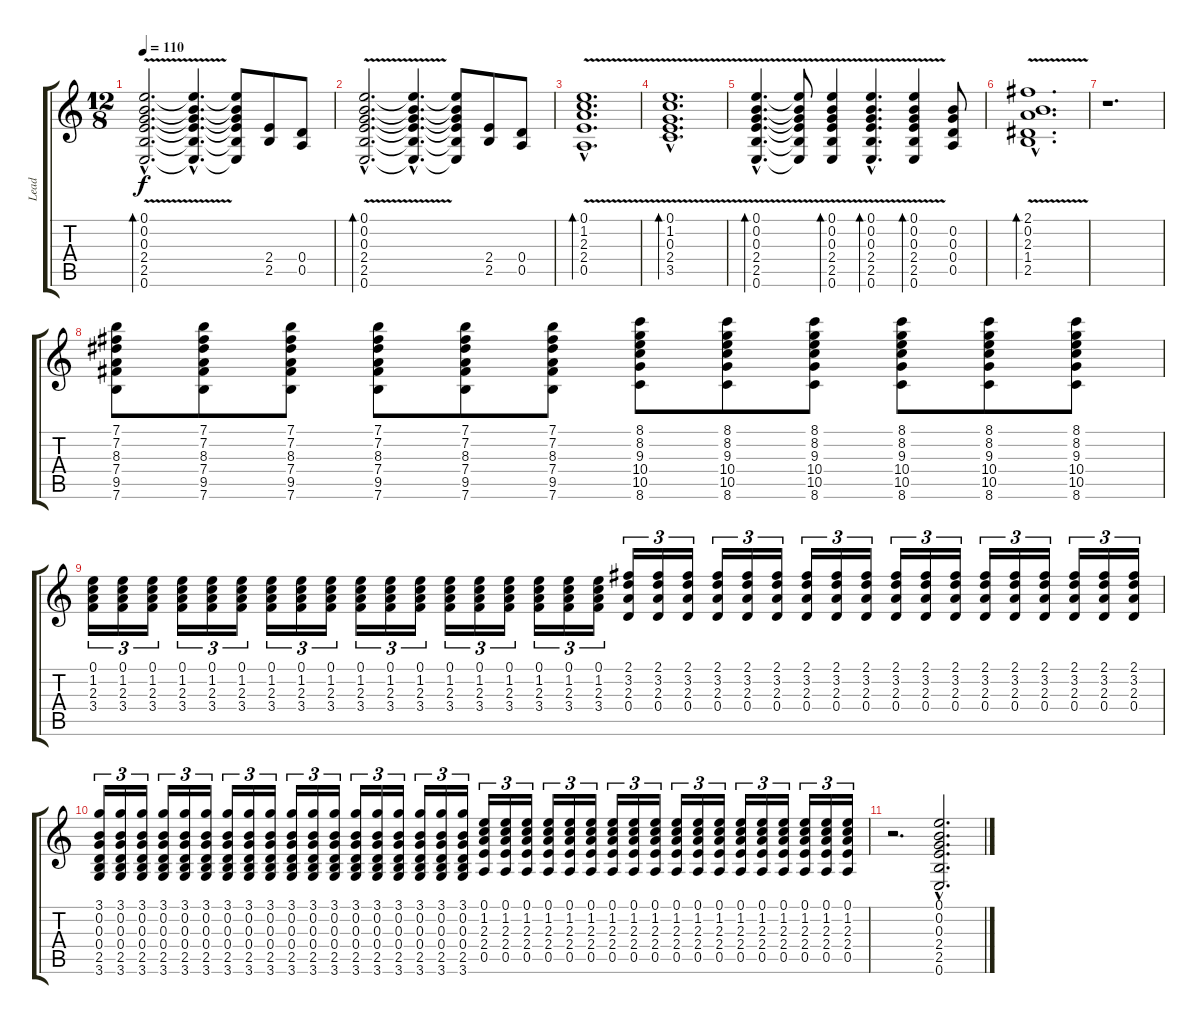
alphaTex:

\track ("Lead" "Lead") {instrument acousticguitarnylon}
\staff {score tabs}
\tuning (E4 B3 G3 D3 A2 E2) {hide}
\ts (12 8)
\tempo 110
\clef g2
\ks c
(0.1{hac} 0.2{hac} 0.3{hac} 2.4{hac} 2.5{hac} 0.6{v hac}).2{d bd 120 dy f} (0.1{hac t} 0.2{hac t} 0.3{hac t} 2.4{hac t} 2.5{hac t} 0.6{hac t}).4{d} (0.1{t} 0.2{t} 0.3{t} 2.4{t} 2.5{t} 0.6{t}).8 (2.4 2.5).8 (0.4 0.5).8 |
(0.1{hac} 0.2{hac} 0.3{hac} 2.4{hac} 2.5{hac} 0.6{v hac}).2{d bd 120} (0.1{hac t} 0.2{hac t} 0.3{hac t} 2.4{hac t} 2.5{hac t} 0.6{hac t}).4{d} (0.1{t} 0.2{t} 0.3{t} 2.4{t} 2.5{t} 0.6{t}).8 (2.4 2.5).8 (0.4 0.5).8 |
(0.1{v hac} 1.2{hac} 2.3{hac} 2.4{hac} 0.5{hac}).1{d bd 120} |
(0.1{hac} 1.2{hac} 0.3{hac} 2.4{hac} 3.5{v hac}).1{d bd 120} |
(0.1{hac} 0.2{hac} 0.3{hac} 2.4{hac} 2.5{hac} 0.6{v hac}).4{d bd 120} (0.1{t} 0.2{t} 0.3{t} 2.4{t} 2.5{t} 0.6{t}).8 (0.1{v} 0.2 0.3 2.4 2.5 0.6).4{bd 120} (0.1{hac} 0.2{hac} 0.3{hac} 2.4{hac} 2.5{hac} 0.6{v hac}).4{d bd 120} (0.1{v} 0.2 0.3 2.4 2.5 0.6).4{bd 120} (0.2 0.3 0.4 0.5).8 |
(2.1{v hac} 0.2{hac} 2.3{hac} 1.4{hac} 2.5{hac}).1{d bd 120} |
r.1{d} |
(7.1 7.2 8.3 7.4 9.5 7.6).8 (7.1 7.2 8.3 7.4 9.5 7.6).8 (7.1 7.2 8.3 7.4 9.5 7.6).8 (7.1 7.2 8.3 7.4 9.5 7.6).8 (7.1 7.2 8.3 7.4 9.5 7.6).8 (7.1 7.2 8.3 7.4 9.5 7.6).8 (8.1 8.2 9.3 10.4 10.5 8.6).8 (8.1 8.2 9.3 10.4 10.5 8.6).8 (8.1 8.2 9.3 10.4 10.5 8.6).8 (8.1 8.2 9.3 10.4 10.5 8.6).8 (8.1 8.2 9.3 10.4 10.5 8.6).8 (8.1 8.2 9.3 10.4 10.5 8.6).8 |
(0.1 1.2 2.3 3.4).16{tu (3 2)} (0.1 1.2 2.3 3.4).16{tu (3 2)} (0.1 1.2 2.3 3.4).16{tu (3 2)} (0.1 1.2 2.3 3.4).16{tu (3 2)} (0.1 1.2 2.3 3.4).16{tu (3 2)} (0.1 1.2 2.3 3.4).16{tu (3 2)} (0.1 1.2 2.3 3.4).16{tu (3 2)} (0.1 1.2 2.3 3.4).16{tu (3 2)} (0.1 1.2 2.3 3.4).16{tu (3 2)} (0.1 1.2 2.3 3.4).16{tu (3 2)} (0.1 1.2 2.3 3.4).16{tu (3 2)} (0.1 1.2 2.3 3.4).16{tu (3 2)} (0.1 1.2 2.3 3.4).16{tu (3 2)} (0.1 1.2 2.3 3.4).16{tu (3 2)} (0.1 1.2 2.3 3.4).16{tu (3 2)} (0.1 1.2 2.3 3.4).16{tu (3 2)} (0.1 1.2 2.3 3.4).16{tu (3 2)} (0.1 1.2 2.3 3.4).16{tu (3 2)} (2.1 3.2 2.3 0.4).16{tu (3 2)} (2.1 3.2 2.3 0.4).16{tu (3 2)} (2.1 3.2 2.3 0.4).16{tu (3 2)} (2.1 3.2 2.3 0.4).16{tu (3 2)} (2.1 3.2 2.3 0.4).16{tu (3 2)} (2.1 3.2 2.3 0.4).16{tu (3 2)} (2.1 3.2 2.3 0.4).16{tu (3 2)} (2.1 3.2 2.3 0.4).16{tu (3 2)} (2.1 3.2 2.3 0.4).16{tu (3 2)} (2.1 3.2 2.3 0.4).16{tu (3 2)} (2.1 3.2 2.3 0.4).16{tu (3 2)} (2.1 3.2 2.3 0.4).16{tu (3 2)} (2.1 3.2 2.3 0.4).16{tu (3 2)} (2.1 3.2 2.3 0.4).16{tu (3 2)} (2.1 3.2 2.3 0.4).16{tu (3 2)} (2.1 3.2 2.3 0.4).16{tu (3 2)} (2.1 3.2 2.3 0.4).16{tu (3 2)} (2.1 3.2 2.3 0.4).16{tu (3 2)} |
(3.1 0.2 0.3 0.4 2.5 3.6).16{tu (3 2)} (3.1 0.2 0.3 0.4 2.5 3.6).16{tu (3 2)} (3.1 0.2 0.3 0.4 2.5 3.6).16{tu (3 2)} (3.1 0.2 0.3 0.4 2.5 3.6).16{tu (3 2)} (3.1 0.2 0.3 0.4 2.5 3.6).16{tu (3 2)} (3.1 0.2 0.3 0.4 2.5 3.6).16{tu (3 2)} (3.1 0.2 0.3 0.4 2.5 3.6).16{tu (3 2)} (3.1 0.2 0.3 0.4 2.5 3.6).16{tu (3 2)} (3.1 0.2 0.3 0.4 2.5 3.6).16{tu (3 2)} (3.1 0.2 0.3 0.4 2.5 3.6).16{tu (3 2)} (3.1 0.2 0.3 0.4 2.5 3.6).16{tu (3 2)} (3.1 0.2 0.3 0.4 2.5 3.6).16{tu (3 2)} (3.1 0.2 0.3 0.4 2.5 3.6).16{tu (3 2)} (3.1 0.2 0.3 0.4 2.5 3.6).16{tu (3 2)} (3.1 0.2 0.3 0.4 2.5 3.6).16{tu (3 2)} (3.1 0.2 0.3 0.4 2.5 3.6).16{tu (3 2)} (3.1 0.2 0.3 0.4 2.5 3.6).16{tu (3 2)} (3.1 0.2 0.3 0.4 2.5 3.6).16{tu (3 2)} (0.1 1.2 2.3 2.4 0.5).16{tu (3 2)} (0.1 1.2 2.3 2.4 0.5).16{tu (3 2)} (0.1 1.2 2.3 2.4 0.5).16{tu (3 2)} (0.1 1.2 2.3 2.4 0.5).16{tu (3 2)} (0.1 1.2 2.3 2.4 0.5).16{tu (3 2)} (0.1 1.2 2.3 2.4 0.5).16{tu (3 2)} (0.1 1.2 2.3 2.4 0.5).16{tu (3 2)} (0.1 1.2 2.3 2.4 0.5).16{tu (3 2)} (0.1 1.2 2.3 2.4 0.5).16{tu (3 2)} (0.1 1.2 2.3 2.4 0.5).16{tu (3 2)} (0.1 1.2 2.3 2.4 0.5).16{tu (3 2)} (0.1 1.2 2.3 2.4 0.5).16{tu (3 2)} (0.1 1.2 2.3 2.4 0.5).16{tu (3 2)} (0.1 1.2 2.3 2.4 0.5).16{tu (3 2)} (0.1 1.2 2.3 2.4 0.5).16{tu (3 2)} (0.1 1.2 2.3 2.4 0.5).16{tu (3 2)} (0.1 1.2 2.3 2.4 0.5).16{tu (3 2)} (0.1 1.2 2.3 2.4 0.5).16{tu (3 2)} |
r.2{d} (0.1{hac} 0.2{hac} 0.3{hac} 2.4{hac} 2.5{hac} 0.6{hac}).2{d}
